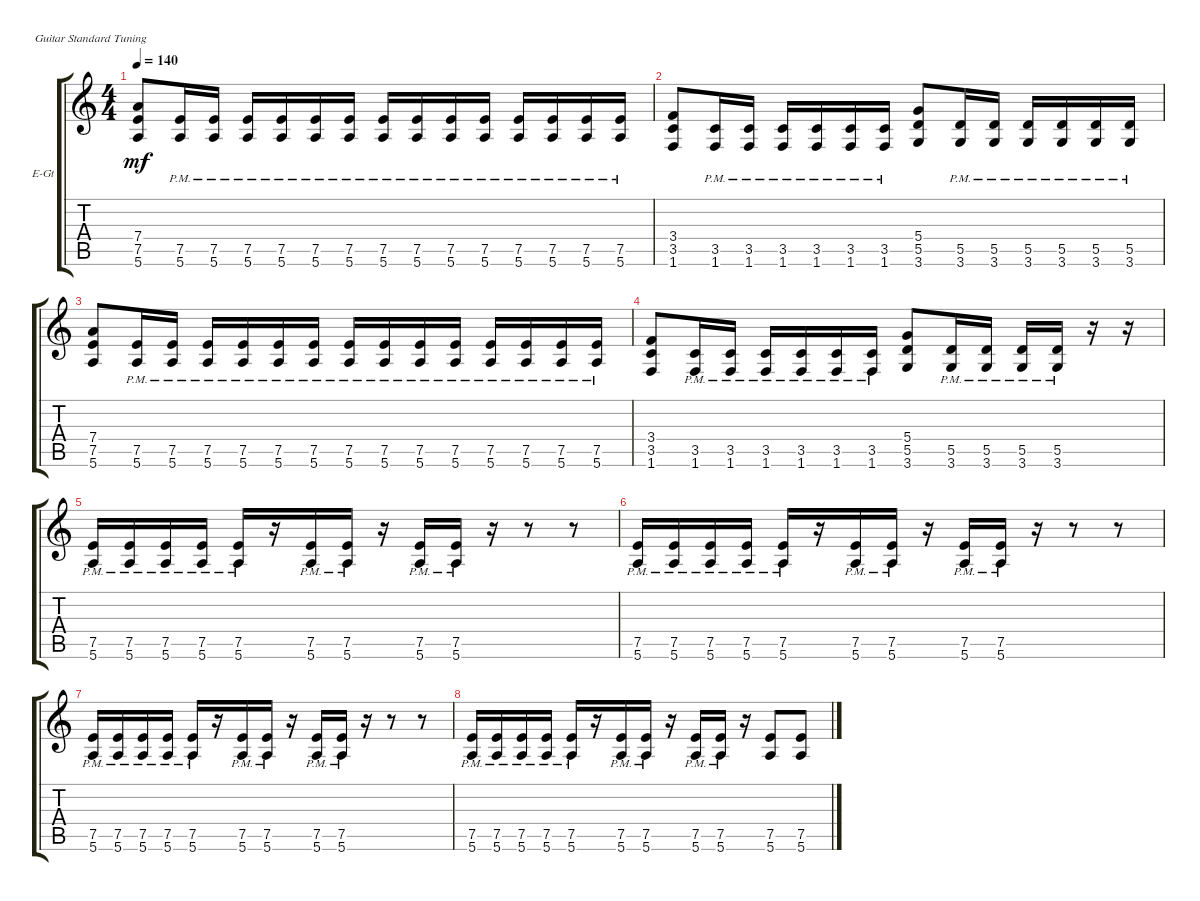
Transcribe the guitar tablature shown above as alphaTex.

\defaultSystemsLayout 4
\bracketExtendMode groupsimilarinstruments
\firstSystemTrackNameOrientation horizontal
\otherSystemsTrackNameOrientation horizontal
\track ("Jeff" "E-Gt") {instrument overdrivenguitar}
\staff {score tabs}
\tuning (E4 B3 G3 D3 A2 E2)
\ts (4 4)
\tempo 140
\clef g2
\ks c
(5.6 7.5 7.4).8{dy mf} (7.5{pm} 5.6{pm}).16 (5.6{pm} 7.5{pm}).16 (7.5{pm} 5.6{pm}).16 (5.6{pm} 7.5{pm}).16 (7.5{pm} 5.6{pm}).16 (5.6{pm} 7.5{pm}).16 (7.5{pm} 5.6{pm}).16 (5.6{pm} 7.5{pm}).16 (7.5{pm} 5.6{pm}).16 (5.6{pm} 7.5{pm}).16 (7.5{pm} 5.6{pm}).16 (5.6{pm} 7.5{pm}).16 (7.5{pm} 5.6{pm}).16 (5.6{pm} 7.5{pm}).16 |
(1.6 3.5 3.4).8 (1.6{pm} 3.5{pm}).16 (1.6{pm} 3.5{pm}).16 (1.6{pm} 3.5{pm}).16 (1.6{pm} 3.5{pm}).16 (1.6{pm} 3.5{pm}).16 (1.6{pm} 3.5{pm}).16 (3.6 5.5 5.4).8 (3.6{pm} 5.5{pm}).16 (3.6{pm} 5.5{pm}).16 (3.6{pm} 5.5{pm}).16 (3.6{pm} 5.5{pm}).16 (3.6{pm} 5.5{pm}).16 (3.6{pm} 5.5{pm}).16 |
(5.6 7.5 7.4).8 (7.5{pm} 5.6{pm}).16 (5.6{pm} 7.5{pm}).16 (7.5{pm} 5.6{pm}).16 (5.6{pm} 7.5{pm}).16 (7.5{pm} 5.6{pm}).16 (5.6{pm} 7.5{pm}).16 (7.5{pm} 5.6{pm}).16 (5.6{pm} 7.5{pm}).16 (7.5{pm} 5.6{pm}).16 (5.6{pm} 7.5{pm}).16 (7.5{pm} 5.6{pm}).16 (5.6{pm} 7.5{pm}).16 (7.5{pm} 5.6{pm}).16 (5.6{pm} 7.5{pm}).16 |
(1.6 3.5 3.4).8 (1.6{pm} 3.5{pm}).16 (1.6{pm} 3.5{pm}).16 (1.6{pm} 3.5{pm}).16 (1.6{pm} 3.5{pm}).16 (1.6{pm} 3.5{pm}).16 (1.6{pm} 3.5{pm}).16 (3.6 5.5 5.4).8 (3.6{pm} 5.5{pm}).16 (3.6{pm} 5.5{pm}).16 (3.6{pm} 5.5{pm}).16 (3.6{pm} 5.5{pm}).16 r.16 r.16 |
(5.6{pm} 7.5{pm}).16 (5.6{pm} 7.5{pm}).16 (5.6{pm} 7.5{pm}).16 (5.6{pm} 7.5{pm}).16 (5.6{pm} 7.5{pm}).16 r.16 (5.6{pm} 7.5{pm}).16 (5.6{pm} 7.5{pm}).16 r.16 (7.5{pm} 5.6{pm}).16 (5.6{pm} 7.5{pm}).16 r.16 r.8 r.8 |
(5.6{pm} 7.5{pm}).16 (5.6{pm} 7.5{pm}).16 (5.6{pm} 7.5{pm}).16 (5.6{pm} 7.5{pm}).16 (5.6{pm} 7.5{pm}).16 r.16 (5.6{pm} 7.5{pm}).16 (5.6{pm} 7.5{pm}).16 r.16 (7.5{pm} 5.6{pm}).16 (5.6{pm} 7.5{pm}).16 r.16 r.8 r.8 |
(5.6{pm} 7.5{pm}).16 (5.6{pm} 7.5{pm}).16 (5.6{pm} 7.5{pm}).16 (5.6{pm} 7.5{pm}).16 (5.6{pm} 7.5{pm}).16 r.16 (5.6{pm} 7.5{pm}).16 (5.6{pm} 7.5{pm}).16 r.16 (7.5{pm} 5.6{pm}).16 (5.6{pm} 7.5{pm}).16 r.16 r.8 r.8 |
(5.6{pm} 7.5{pm}).16 (5.6{pm} 7.5{pm}).16 (5.6{pm} 7.5{pm}).16 (5.6{pm} 7.5{pm}).16 (5.6{pm} 7.5{pm}).16 r.16 (5.6{pm} 7.5{pm}).16 (5.6{pm} 7.5{pm}).16 r.16 (7.5{pm} 5.6{pm}).16 (5.6{pm} 7.5{pm}).16 r.16 (7.5 5.6).8 (5.6 7.5).8
